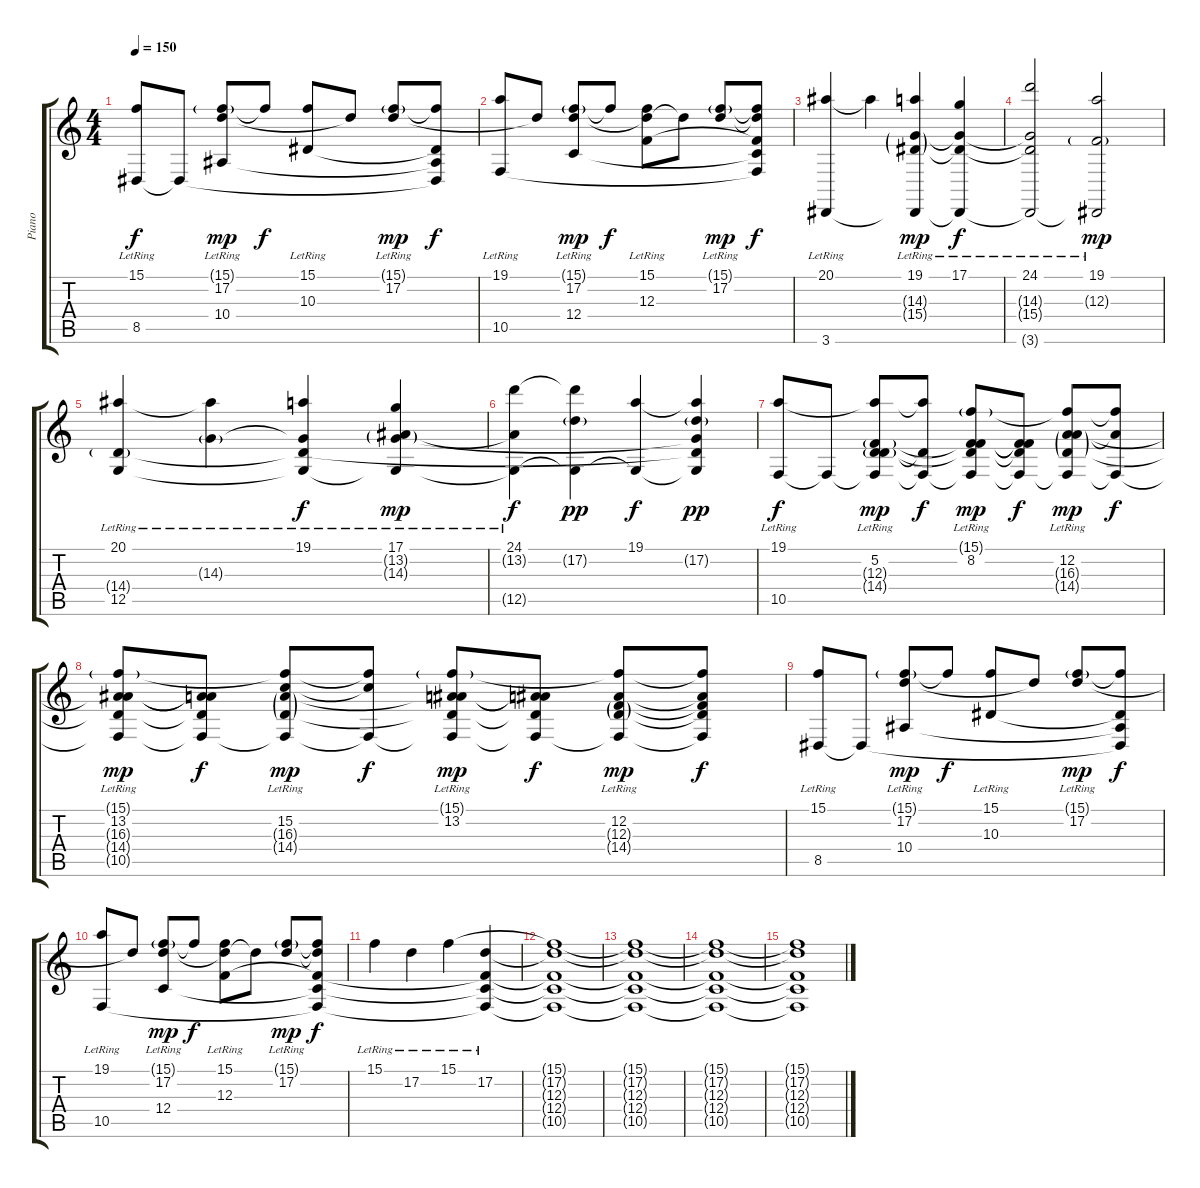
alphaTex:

\track ("Piano" "Piano") {instrument brightacousticpiano}
\staff {score tabs}
\tuning (D4 A3 F3 C3 G2 C2) {hide}
\ts (4 4)
\tempo 150
\clef g2
\ks c
(15.1{lr} 8.5{lr}).8{dy f} 8.5{t}.8 (15.1{g lr} 17.2{lr} 10.4{lr}).8{dy mp} 15.1{t}.8{dy f} (15.1{lr} 10.3).8 17.2{t}.8 (15.1{g lr} 17.2{lr}).8{dy mp} (15.1{t} 10.3{t} 10.4{t} 8.5{t}).8{dy f} |
(19.1{lr} 10.5).8 17.2{t}.8 (15.1{g lr} 17.2{lr} 12.4).8{dy mp} 15.1{t}.8{dy f} (15.1{lr} 17.2{t} 12.3).8 17.2{t}.8 (15.1{g lr} 17.2{lr}).8{dy mp} (15.1{t} 17.2{t} 12.3{t} 12.4{t} 10.5{t}).8{dy f} |
(20.1{lr} 3.6{lr}).4 20.1{t}.4 (19.1{lr} 14.3{g lr} 15.4{g lr} 3.6{t}).4{dy mp} (17.1{lr} 14.3{t} 15.4{t} 3.6{t}).4{dy f} |
(24.1{lr} 14.3{t} 15.4{t} 3.6{t}).2 (19.1{lr} 12.3{g lr} 3.6{t}).2{dy mp} |
(20.1{lr} 14.4{g} 12.5{lr}).4 (20.1{t} 14.3{g lr}).4 (19.1{lr} 14.3{t} 14.4{t} 12.5{t}).4{dy f} (17.1{lr} 13.2{g lr} 14.3{g lr} 12.5{t}).4{dy mp} |
(24.1{lr} 13.2{t} 12.5{t}).4{dy f} (24.1{t} 17.2{g} 12.5{t}).4{dy pp} (19.1 12.5{t}).4{dy f} (19.1{t} 17.2{g} 14.3{t} 14.4{t} 12.5{t}).4{dy pp} |
(19.1 10.5{lr}).8{dy f} 10.5{t}.8 (19.1{t} 5.2{lr} 12.3{g} 14.4{g} 10.5{t}).8{dy mp} (19.1{t} 5.2{t} 10.5{t}).8{dy f} (15.1{g} 8.2{lr} 12.3{t} 14.4{t} 10.5{t}).8{dy mp} (8.2{t} 12.3{t} 14.4{t} 10.5{t}).8{dy f} (15.1{t} 12.2{lr} 16.3{g} 14.4{g} 10.5{t}).8{dy mp} (15.1{t} 12.2{t} 10.5{t}).8{dy f} |
(15.1{g} 13.2{lr} 16.3{t} 14.4{t} 10.5{t}).8{dy mp} (13.2{t} 16.3{t} 14.4{t} 10.5{t}).8{dy f} (15.1{t} 15.2{lr} 16.3{g} 14.4{g} 10.5{t}).8{dy mp} (15.1{t} 15.2{t} 10.5{t}).8{dy f} (15.1{g} 13.2{lr} 16.3{t} 14.4{t} 10.5{t}).8{dy mp} (13.2{t} 16.3{t} 14.4{t} 10.5{t}).8{dy f} (15.1{t} 12.2{lr} 12.3{g} 14.4{g} 10.5{t}).8{dy mp} (15.1{t} 12.2{t} 12.3{t} 14.4{t} 10.5{t}).8{dy f} |
(15.1{lr} 8.5{lr}).8 8.5{t}.8 (15.1{g lr} 17.2{lr} 10.4{lr}).8{dy mp} 15.1{t}.8{dy f} (15.1{lr} 10.3).8 17.2{t}.8 (15.1{g lr} 17.2{lr}).8{dy mp} (15.1{t} 10.3{t} 10.4{t} 8.5{t}).8{dy f} |
(19.1{lr} 10.5).8 17.2{t}.8 (15.1{g lr} 17.2{lr} 12.4).8{dy mp} 15.1{t}.8{dy f} (15.1{lr} 17.2{t} 12.3).8 17.2{t}.8 (15.1{g lr} 17.2{lr}).8{dy mp} (15.1{t} 17.2{t} 12.3{t} 12.4{t} 10.5{t}).8{dy f} |
15.1{lr}.4 17.2{lr}.4 15.1{lr}.4 (17.2{lr} 12.3{t} 12.4{t} 10.5{t}).4 |
(15.1{t} 17.2{t} 12.3{t} 12.4{t} 10.5{t}).1 |
(15.1{t} 17.2{t} 12.3{t} 12.4{t} 10.5{t}).1 |
(15.1{t} 17.2{t} 12.3{t} 12.4{t} 10.5{t}).1 |
(15.1{t} 17.2{t} 12.3{t} 12.4{t} 10.5{t}).1
